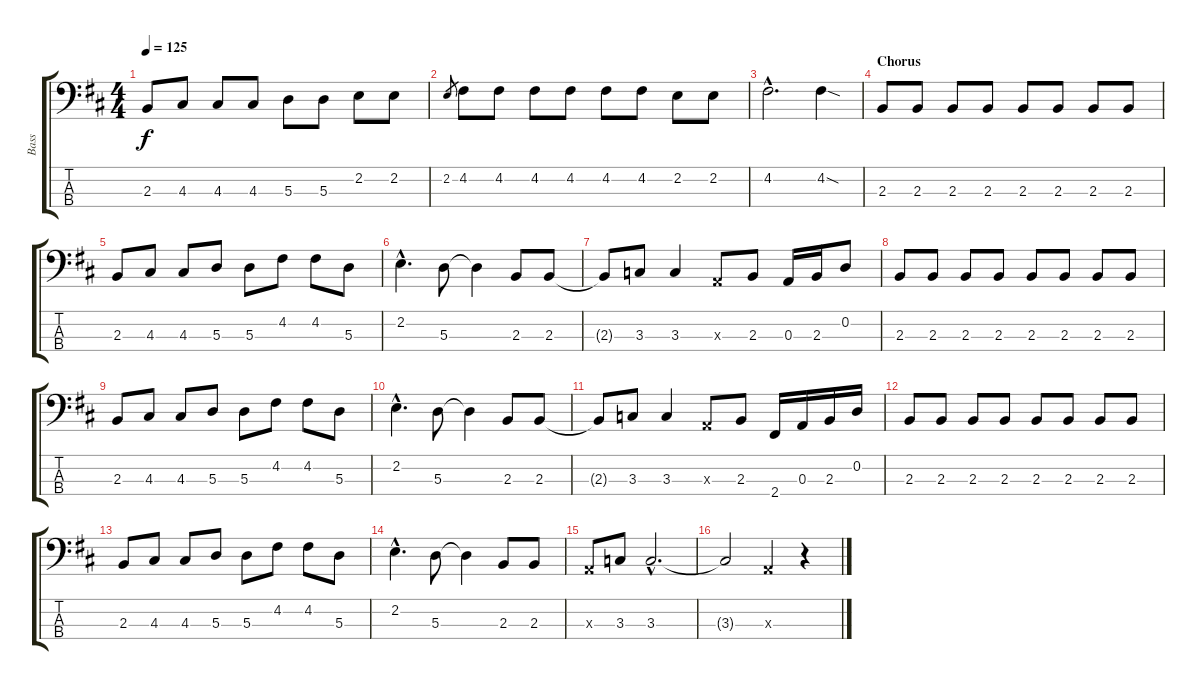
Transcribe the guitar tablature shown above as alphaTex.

\track ("Bass" "Bass") {instrument electricbassfinger}
\staff {score tabs}
\tuning (G2 D2 A1 E1) {hide}
\ts (4 4)
\tempo 125
\clef f4
\ks bminor
2.3.8{dy f} 4.3.8 4.3.8 4.3.8 5.3.8 5.3.8 2.2.8 2.2.8 |
2.2.8{gr} 4.2.8 4.2.8 4.2.8 4.2.8 4.2.8 4.2.8 2.2.8 2.2.8 |
4.2{hac}.2{d} 4.2{sod}.4 |
\section ("" "Chorus")
2.3.8 2.3.8 2.3.8 2.3.8 2.3.8 2.3.8 2.3.8 2.3.8 |
2.3.8 4.3.8 4.3.8 5.3.8 5.3.8 4.2.8 4.2.8 5.3.8 |
2.2{hac}.4{d} 5.3.8 5.3{t}.4 2.3.8 2.3.8 |
2.3{t}.8 3.3.8 3.3.4 0.3{x}.8 2.3.8 0.3.16 2.3.16 0.2.8 |
2.3.8 2.3.8 2.3.8 2.3.8 2.3.8 2.3.8 2.3.8 2.3.8 |
2.3.8 4.3.8 4.3.8 5.3.8 5.3.8 4.2.8 4.2.8 5.3.8 |
2.2{hac}.4{d} 5.3.8 5.3{t}.4 2.3.8 2.3.8 |
2.3{t}.8 3.3.8 3.3.4 0.3{x}.8 2.3.8 2.4.16 0.3.16 2.3.16 0.2.16 |
2.3.8 2.3.8 2.3.8 2.3.8 2.3.8 2.3.8 2.3.8 2.3.8 |
2.3.8 4.3.8 4.3.8 5.3.8 5.3.8 4.2.8 4.2.8 5.3.8 |
2.2{hac}.4{d} 5.3.8 5.3{t}.4 2.3.8 2.3.8 |
0.3{x}.8 3.3.8 3.3{hac}.2{d} |
3.3{t}.2 0.3{x}.4 r.4
